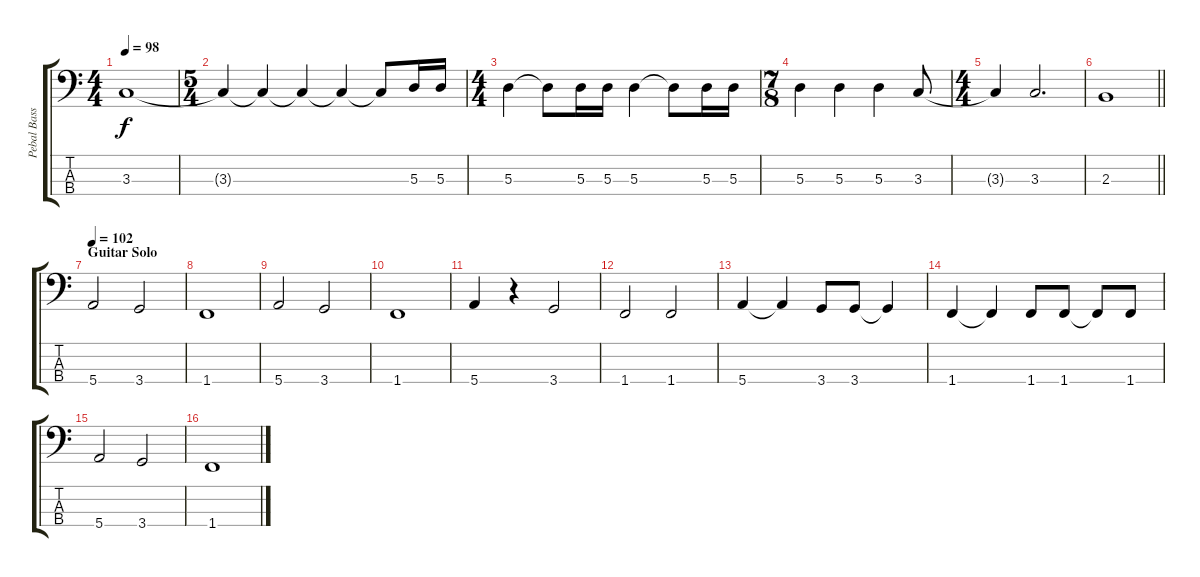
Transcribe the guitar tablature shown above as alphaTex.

\track ("Pebal Bass" "Pebal Bass") {instrument electricbassfinger}
\staff {score tabs}
\tuning (G2 D2 A1 E1) {hide}
\ts (4 4)
\tempo 98
\clef f4
\ks c
3.3.1{dy f} |
\ts (5 4)
3.3{t}.4 3.3{t}.4 3.3{t}.4 3.3{t}.4 3.3{t}.8 5.3.16 5.3.16 |
\ts (4 4)
5.3.4 5.3{t}.8 5.3.16 5.3.16 5.3.4 5.3{t}.8 5.3.16 5.3.16 |
\ts (7 8)
5.3.4 5.3.4 5.3.4 3.3.8 |
\ts (4 4)
3.3{t}.4 3.3.2{d} |
\barLineRight lightlight
2.3.1 |
\section ("" "Guitar Solo")
\tempo 102
5.4.2 3.4.2 |
1.4.1 |
5.4.2 3.4.2 |
1.4.1 |
5.4.4 r.4 3.4.2 |
1.4.2 1.4.2 |
5.4.4 5.4{t}.4 3.4.8 3.4.8 3.4{t}.4 |
1.4.4 1.4{t}.4 1.4.8 1.4.8 1.4{t}.8 1.4.8 |
5.4.2 3.4.2 |
1.4.1
